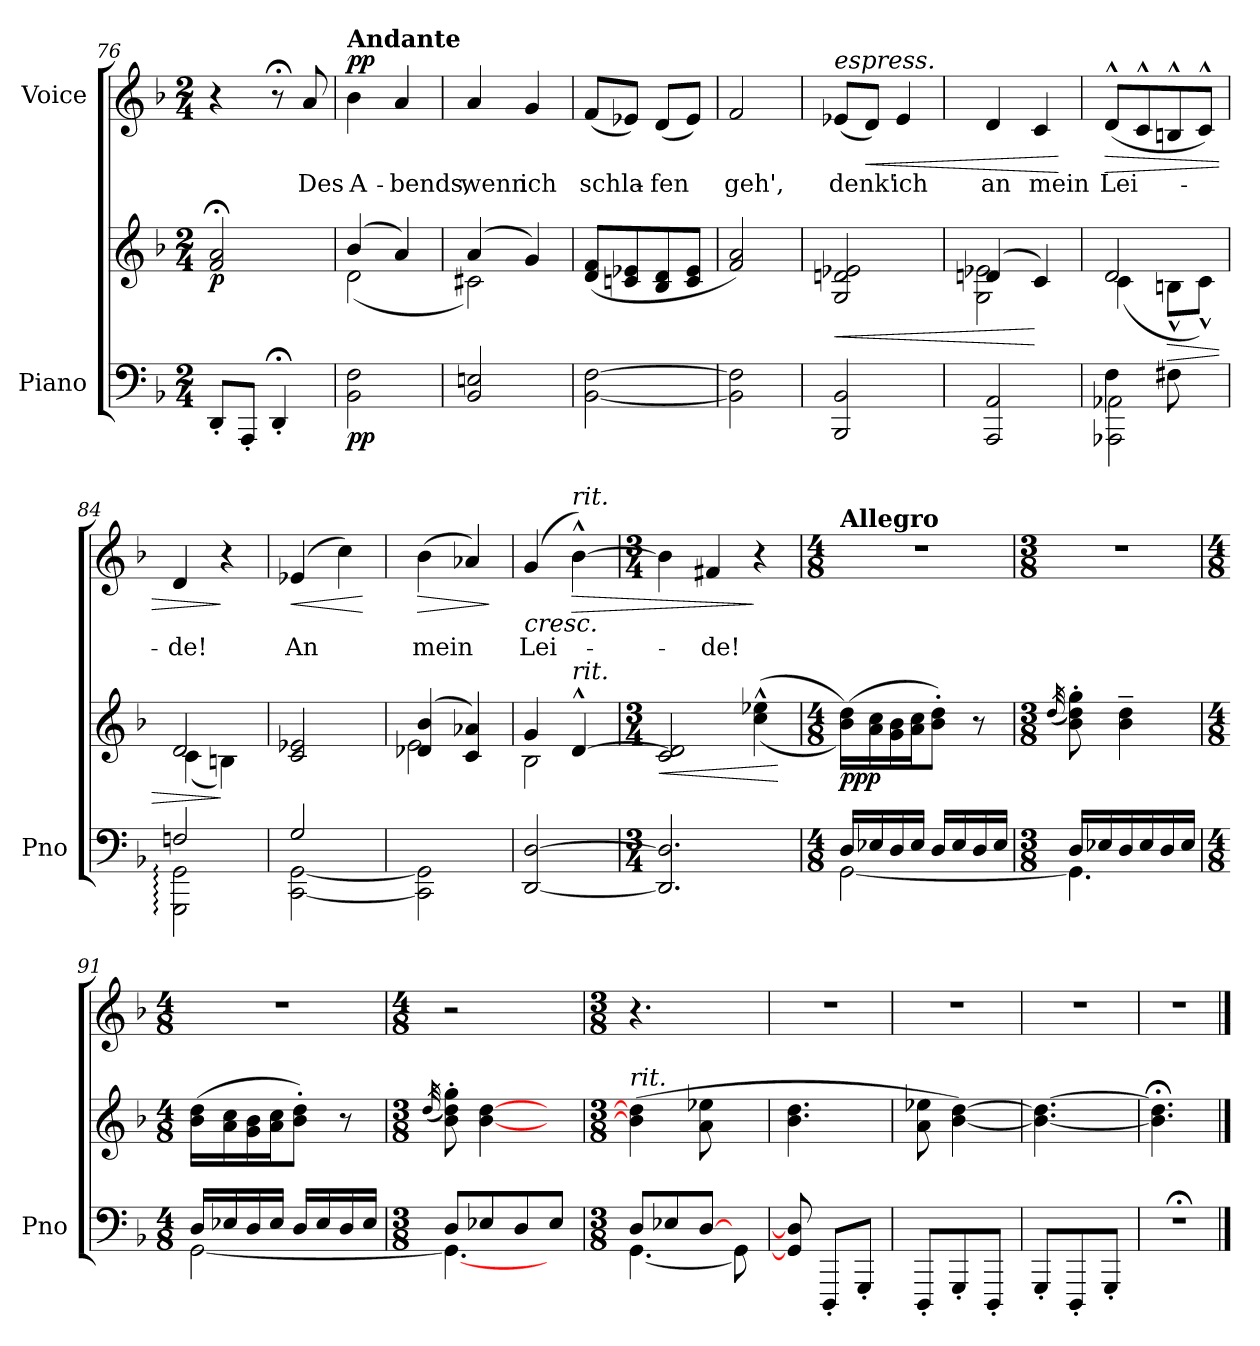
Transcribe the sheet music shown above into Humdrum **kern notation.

**kern	**kern	**dynam	**kern	**text	**dynam
*part2	*part2	*part2	*part1	*part1	*part1
*staff3	*staff2	*staff2/3	*staff1	*staff1	*staff1
*I"Piano	*	*	*I"Voice	*	*
*I'Pno	*	*	*	*	*
*clefF4	*clefG2	*	*clefG2	*	*
*k[b-]	*k[b-]	*	*k[b-]	*	*
*M2/4	*M2/4	*	*M2/4	*	*
=76	=76	=76	=76	=76	=76
!	!	!LO:DY:b	!	!	!
8DD'/L	2f/;< 2a/;<	p	4r	.	.
8AAA'/J	.	.	.	.	.
4DD;'/	.	.	8r;<	.	.
.	.	.	8a/	Des	.
=77	=77	=77	=77	=77	=77
*	*^	*	*	*	*
!	!	!	!	!LO:TX:a:B:t=Andante	!	!
!	!	!	!LO:DY:b=2	!	!	!LO:DY:b
2BB-\ 2F\	(4b-/	(2d\	pp	4b-\	A-	pp
.	4a/)	.	.	4a/	-bends,	.
=78	=78	=78	=78	=78	=78	=78
2BB-/ 2En/	(4a/	2c#X\)	.	4a/	wenn	.
.	4g/)	.	.	4g/	ich	.
*	*v	*v	*	*	*	*
=79	=79	=79	=79	=79	=79
[2BB-\ [2F\	(8d/ 8f/L	.	(8f/L	schla-	.
.	8cn/ 8e-X/	.	8e-X/J)	.	.
.	8B-/ 8d/	.	(8d/L	-fen	.
.	8c/ 8e-/J	.	8e-/J)	.	.
=80	=80	=80	=80	=80	=80
2BB-\] 2F\]	2f/ 2a/)	.	2f/	geh',	.
=81	=81	=81	=81	=81	=81
!	!	!	!LO:TX:i:t=espress.	!	!
!	!	!LO:HP:b	!	!	!
2BBB-/ 2BB-/	2G/ 2dn/ 2e-X/	<	(8e-X/L	denk'	.
!	!	!	!	!	!LO:HP:b
.	.	.	8d/J)	.	<
.	.	.	4e-/	ich	.
=82	=82	=82	=82	=82	=82
*	*^	*	*	*	*
2AAA/ 2AA/	(4dn/	2G\ 2e-X\	.	4d/	an	.
.	4c/)	.	[	4c/	mein	.
*	*v	*v	*	*	*	*
.	.	.	.	.	[
=83	=83	=83	=83	=83	=83
*^	*^	*	*	*	*
!	!	!	!	!	!	!	!LO:HP:b
4F\	2AAA-X\ 2AA-X\	2d/	(4c\	.	(8d^^/L	Lei-	>
.	.	.	.	.	8c^^/	.	.
!	!	!	!	!LO:HP:b	!	!	!
8F#X\	.	.	8Bn^^\L	>	8Bn^^/	.	.
8ryy	.	.	8c^^\J)	.	8c^^/J)	.	.
=84	=84	=84	=84	=84	=84	=84	=84
2Fn/	2GGG\: 2GG\:	2d/	(4c\	.	4d/	-de!	.
.	.	.	4Bn\)	]	4r	.	]
=85	=85	=85	=85	=85	=85	=85	=85
!	!	!	!	!	!	!	!LO:HP:b
*	*	*v	*v	*	*	*	*
2G/	[2CC\ [2GG\	2c/ 2e-X/	.	(4e-X/	An	<
.	.	.	.	4cc\)	.	.
*v	*v	*	*	*	*	*
.	.	.	.	.	[
=86	=86	=86	=86	=86	=86
*^	*^	*	*	*	*
!	!	!	!	!	!	!	!LO:HP:b
2ryy	2CC\] 2GG\]	(4d-X/ 4b-/	2e\	.	(4b-\	mein	>
.	.	4c/ 4a-X/)	.	.	4a-X/)	.	.
*v	*v	*	*	*	*	*	*
*	*v	*v	*	*	*	*
.	.	.	.	.	]
=87	=87	=87	=87	=87	=87
*	*^	*	*	*	*
!	!	!	!	!	!	!LO:HP:b
[2DD/ [2D/	4g/	2B-\	.	(4g/	Lei-	<
!	!	!	!	!LO:TX:a:i:t=rit.	!	!
!	!LO:TX:i:t=rit.	!	!	!	!	!
!	!	!	!	!	!	!LO:HP:b
.	[4d^^/	.	.	[4b-^^\)	.	>
*	*v	*v	*	*	*	*
.	.	.	.	.	[
=88	=88	=88	=88	=88	=88
*M3/4	*M3/4	*	*M3/4	*	*
!	!	!LO:HP:b	!	!	!
2.DD/] 2.D/]	2c/ 2d/]	<	4b-\]	.	.
.	.	.	4f#X/	-de!	.
.	((4cc\^^ 4ee-X\^^	.	4r	.	]
.	.	[	.	.	.
=89	=89	=89	=89	=89	=89
*M4/8	*M4/8	*	*M4/8	*	*
*^	*	*	*	*	*
!	!	!	!	!LO:TX:a:B:t=Allegro	!	!
!	!	!	!LO:DY:b	!	!	!
16D/LL	[2GG\	(16b-\ 16dd\LL))	ppp	2r	.	.
16E-X/	.	16a\ 16cc\	.	.	.	.
16D/	.	16g\ 16b-\	.	.	.	.
16E-/JJ	.	16a\ 16cc\J	.	.	.	.
16D/LL	.	8b-\' 8dd\'J)	.	.	.	.
16E-/	.	.	.	.	.	.
16D/	.	8r	.	.	.	.
16E-/JJ	.	.	.	.	.	.
=90	=90	=90	=90	=90	=90	=90
*M3/8	*	*M3/8	*	*M3/8	*	*
.	.	(32qdd/	.	.	.	.
16D/LL	4.GG\]	8b-\' 8dd\' 8gg\')	.	4.r	.	.
16E-X/	.	.	.	.	.	.
16D/	.	4b-\~ 4dd\~	.	.	.	.
16E-/	.	.	.	.	.	.
16D/	.	.	.	.	.	.
16E-/JJ	.	.	.	.	.	.
=91	=91	=91	=91	=91	=91	=91
*M4/8	*	*M4/8	*	*M4/8	*	*
16D/LL	[2GG\	(16b-\ 16dd\LL	.	2r	.	.
16E-X/	.	16a\ 16cc\	.	.	.	.
16D/	.	16g\ 16b-\	.	.	.	.
16E-/JJ	.	16a\ 16cc\J	.	.	.	.
16D/LL	.	8b-\'> 8dd\'>J)	.	.	.	.
16E-/	.	.	.	.	.	.
16D/	.	8r	.	.	.	.
16E-/JJ	.	.	.	.	.	.
=92	=92	=92	=92	=92	=92	=92
*M3/8	*	*M3/8	*	*M4/8	*	*
.	.	(32qdd/	.	.	.	.
8D/L	4.GG\_	8b-\' 8dd\' 8gg\')	.	2r	.	.
8E-X/	.	[4b-\ [4dd\	.	.	.	.
8D/	.	.	.	.	.	.
8E-/J	8ryy	8ryy	.	.	.	.
=93	=93	=93	=93	=93	=93	=93
*M3/8	*	*M3/8	*	*M3/8	*	*
!	!	!LO:TX:i:t=rit.	!	!	!	!
8D/L	[4.GG\	(4b-\] 4dd\]	.	4.r	.	.
8E-X/	.	.	.	.	.	.
[8D/J	.	8a\ 8ee-X\	.	.	.	.
8ryy	8GG\]	8ryy	.	8ryy	.	.
*v	*v	*	*	*	*	*
=94	=94	=94	=94	=94	=94
8GG/] 8D/]	4.b-\ 4.dd\	.	4.r	.	.
8DDD'/L	.	.	.	.	.
8GGG'/J	.	.	.	.	.
=95	=95	=95	=95	=95	=95
8DDD'/L	8a\ 8ee-X\	.	4.r	.	.
8GGG'/	[4b-\ [4dd\)	.	.	.	.
8DDD'/J	.	.	.	.	.
=96	=96	=96	=96	=96	=96
8GGG'/L	4.b-\_ 4.dd\_	.	4.r	.	.
8DDD'/	.	.	.	.	.
8GGG'/J	.	.	.	.	.
=97	=97	=97	=97	=97	=97
4.r;<	4.b-\];< 4.dd\];<	.	4.r	.	.
==	==	==	==	==	==
*-	*-	*-	*-	*-	*-
